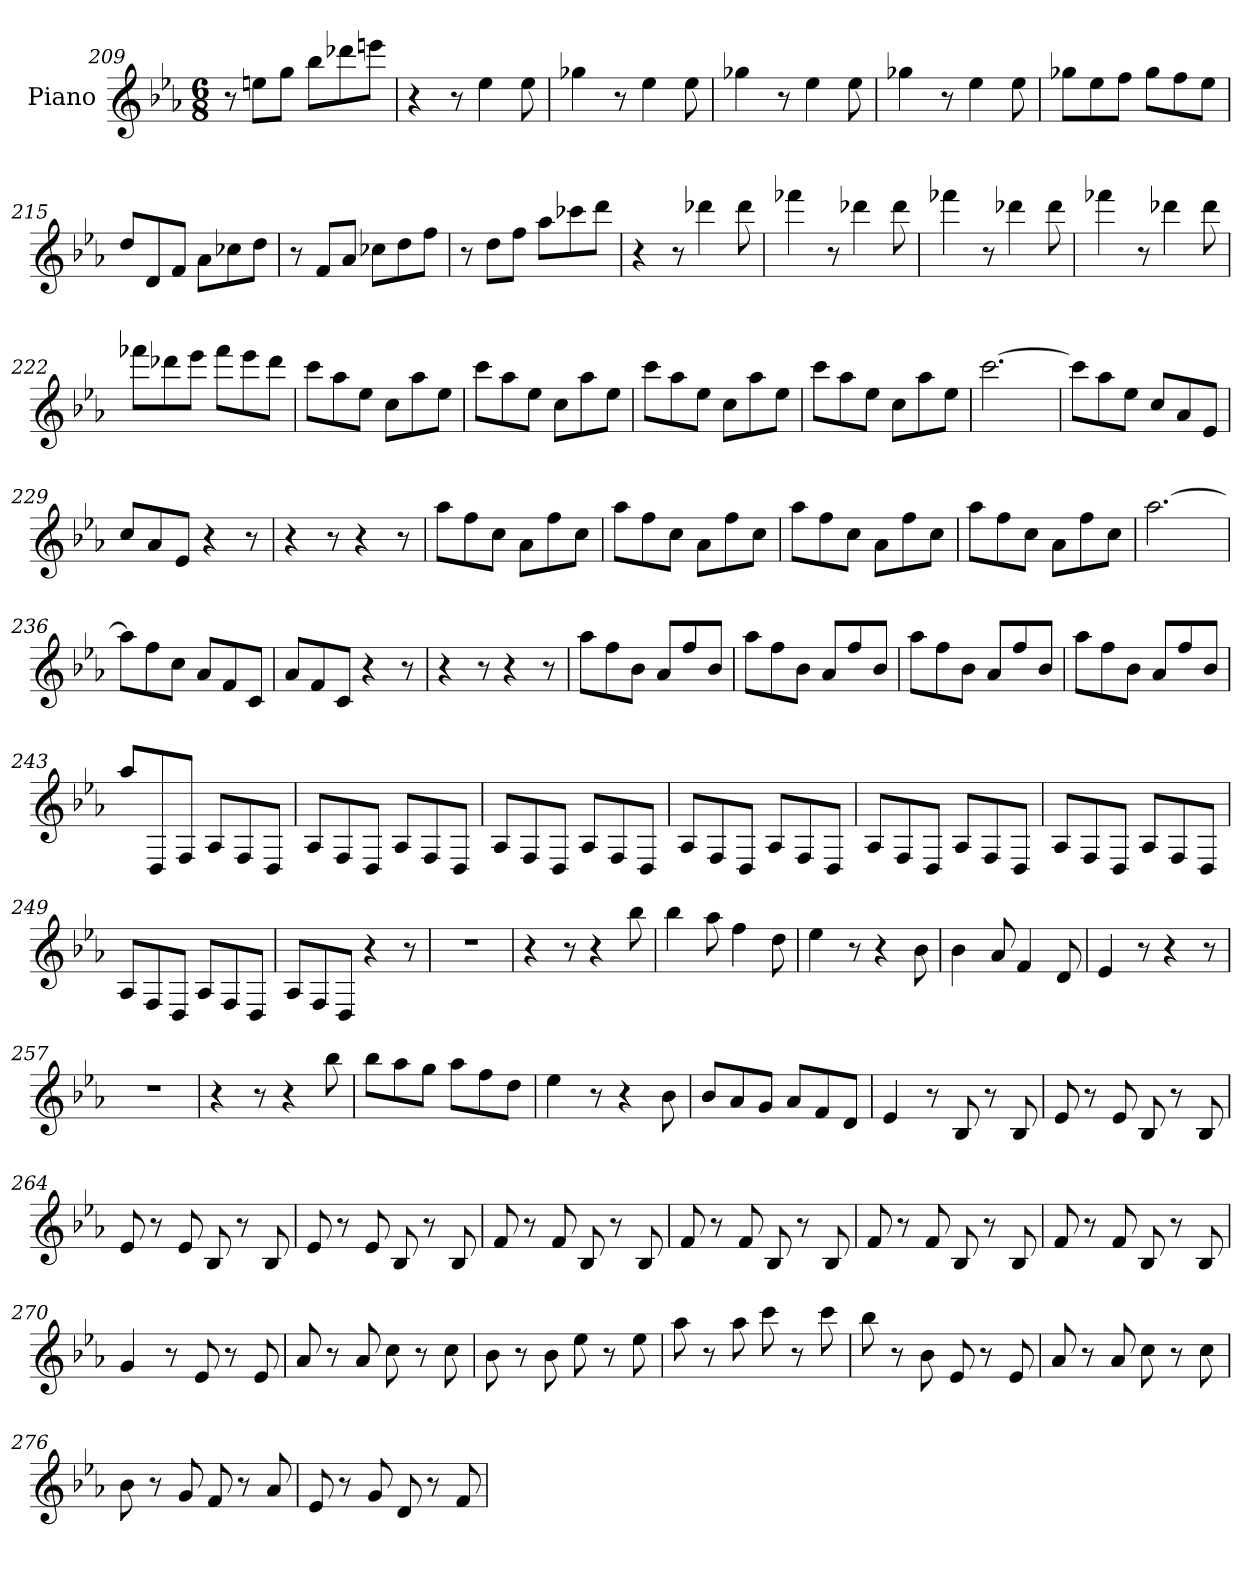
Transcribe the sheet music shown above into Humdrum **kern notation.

**kern
*part1
*staff1
*I"Piano
*I'Pno
*clefG2
*k[b-e-a-]
*E-:
*M6/8
=209
8r
8een\L
8gg\J
8bb-\L
8ddd-X\
8eeen\J
=210
4r
8r
4ee-
8ee-
=211
4gg-X
8r
4ee-
8ee-
=212
4gg-X
8r
4ee-
8ee-
=213
4gg-X
8r
4ee-
8ee-
=214
8gg-X\L
8ee-\
8ff\J
8gg-\L
8ff\
8ee-\J
=215
8dd/L
8d/
8f/J
8a-\L
8cc-X\
8dd\J
=216
8r
8f/L
8a-/J
8cc-X\L
8dd\
8ff\J
=217
8r
8dd\L
8ff\J
8aa-\L
8ccc-X\
8ddd\J
=218
4r
8r
4ddd-X
8ddd-
=219
4fff-X
8r
4ddd-X
8ddd-
=220
4fff-X
8r
4ddd-X
8ddd-
=221
4fff-X
8r
4ddd-X
8ddd-
=222
8fff-X\L
8ddd-X\
8eee-\J
8fff-\L
8eee-\
8ddd-\J
=223
8ccc\L
8aa-\
8ee-\J
8cc\L
8aa-\
8ee-\J
=224
8ccc\L
8aa-\
8ee-\J
8cc\L
8aa-\
8ee-\J
=225
8ccc\L
8aa-\
8ee-\J
8cc\L
8aa-\
8ee-\J
=226
8ccc\L
8aa-\
8ee-\J
8cc\L
8aa-\
8ee-\J
=227
[2.ccc
=228
8ccc\L]
8aa-\
8ee-\J
8cc/L
8a-/
8e-/J
=229
8cc/L
8a-/
8e-/J
4r
8r
=230
4r
8r
4r
8r
=231
8aa-\L
8ff\
8cc\J
8a-\L
8ff\
8cc\J
=232
8aa-\L
8ff\
8cc\J
8a-\L
8ff\
8cc\J
=233
8aa-\L
8ff\
8cc\J
8a-\L
8ff\
8cc\J
=234
8aa-\L
8ff\
8cc\J
8a-\L
8ff\
8cc\J
=235
[2.aa-
=236
8aa-\L]
8ff\
8cc\J
8a-/L
8f/
8c/J
=237
8a-/L
8f/
8c/J
4r
8r
=238
4r
8r
4r
8r
=239
8aa-\L
8ff\
8b-\J
8a-/L
8ff/
8b-/J
=240
8aa-\L
8ff\
8b-\J
8a-/L
8ff/
8b-/J
=241
8aa-\L
8ff\
8b-\J
8a-/L
8ff/
8b-/J
=242
8aa-\L
8ff\
8b-\J
8a-/L
8ff/
8b-/J
=243
8aa-/L
8D/
8F/J
8A-/L
8F/
8D/J
=244
8A-/L
8F/
8D/J
8A-/L
8F/
8D/J
=245
8A-/L
8F/
8D/J
8A-/L
8F/
8D/J
=246
8A-/L
8F/
8D/J
8A-/L
8F/
8D/J
=247
8A-/L
8F/
8D/J
8A-/L
8F/
8D/J
=248
8A-/L
8F/
8D/J
8A-/L
8F/
8D/J
=249
8A-/L
8F/
8D/J
8A-/L
8F/
8D/J
=250
8A-/L
8F/
8D/J
4r
8r
=251
2.r
=252
4r
8r
4r
8bb-
=253
4bb-
8aa-
4ff
8dd
=254
4ee-
8r
4r
8b-
=255
4b-
8a-
4f
8d
=256
4e-
8r
4r
8r
=257
2.r
=258
4r
8r
4r
8bb-
=259
8bb-\L
8aa-\
8gg\J
8aa-\L
8ff\
8dd\J
=260
4ee-
8r
4r
8b-
=261
8b-/L
8a-/
8g/J
8a-/L
8f/
8d/J
=262
4e-
8r
8B-
8r
8B-
=263
8e-
8r
8e-
8B-
8r
8B-
=264
8e-
8r
8e-
8B-
8r
8B-
=265
8e-
8r
8e-
8B-
8r
8B-
=266
8f
8r
8f
8B-
8r
8B-
=267
8f
8r
8f
8B-
8r
8B-
=268
8f
8r
8f
8B-
8r
8B-
=269
8f
8r
8f
8B-
8r
8B-
=270
4g
8r
8e-
8r
8e-
=271
8a-
8r
8a-
8cc
8r
8cc
=272
8b-
8r
8b-
8ee-
8r
8ee-
=273
8aa-
8r
8aa-
8ccc
8r
8ccc
=274
8bb-
8r
8b-
8e-
8r
8e-
=275
8a-
8r
8a-
8cc
8r
8cc
=276
8b-
8r
8g
8f
8r
8a-
=277
8e-
8r
8g
8d
8r
8f
=
*-
